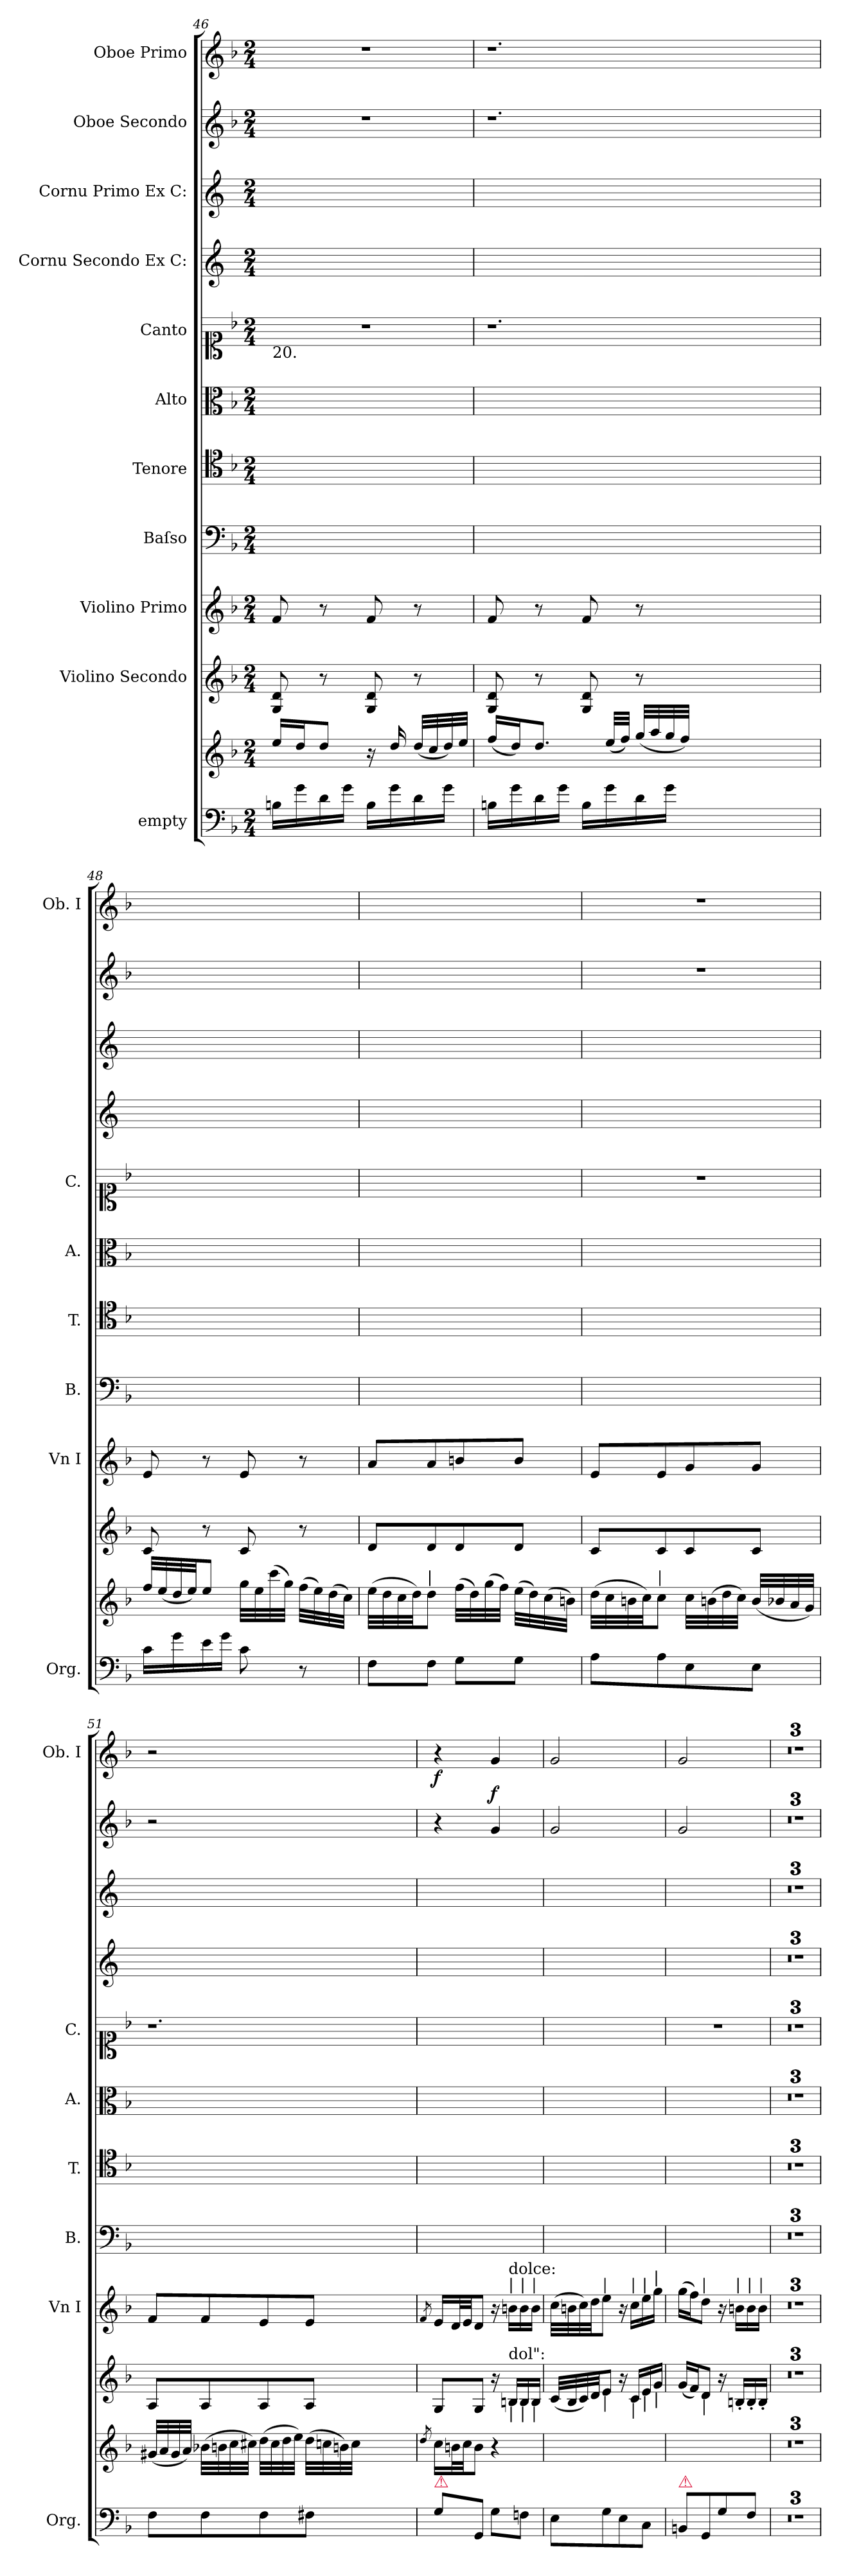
**kern	**kern	**kern	**kern	**kern	**kern	**kern	**kern	**kern	**kern	**kern	**dynam	**kern	**dynam
*part11	*part11	*part10	*part9	*part8	*part7	*part6	*part5	*part4	*part3	*part2	*part2	*part1	*part1
*staff12	*staff11	*staff10	*staff9	*staff8	*staff7	*staff6	*staff5	*staff4	*staff3	*staff2	*staff2	*staff1	*staff1
*I"empty	*	*I"Violino Secondo	*I"Violino Primo	*I"Baſso	*I"Tenore	*I"Alto	*I"Canto	*I"Cornu Secondo Ex C:	*I"Cornu Primo Ex C:	*I"Oboe Secondo	*	*I"Oboe Primo	*
*I'Org.	*	*	*I'Vn I	*I'B.	*I'T.	*I'A.	*I'C.	*	*	*	*	*I'Ob. I	*
*clefF4	*clefG2	*clefG2	*clefG2	*clefF4	*clefC4	*clefC3	*clefC1	*clefG2	*clefG2	*clefG2	*	*clefG2	*
*	*	*	*	*	*	*	*	*ITrd4c7	*ITrd4c7	*	*	*	*
*k[b-]	*k[b-]	*k[b-]	*k[b-]	*k[b-]	*k[b-]	*k[b-]	*k[b-]	*k[b-]	*k[b-]	*k[b-]	*	*k[b-]	*
*F:	*F:	*F:	*F:	*F:	*F:	*F:	*F:	*F:	*F:	*F:	*	*F:	*
*M2/4	*M2/4	*M2/4	*M2/4	*M2/4	*M2/4	*M2/4	*M2/4	*M2/4	*M2/4	*M2/4	*	*M2/4	*
=46	=46	=46	=46	=46	=46	=46	=46	=46	=46	=46	=46	=46	=46
!	!	!	!	!	!	!	!LO:TX:b:t=20.	!	!	!	!	!	!
16Bn\LL	16ee/LL	8G/ 8d/	8f/	2ryy	2ryy	2ryy	2r	2ryy	2ryy	2r	.	2r	.
16g\	16dd/J	.	.	.	.	.	.	.	.	.	.	.	.
16d\	8dd/J	8r	8r	.	.	.	.	.	.	.	.	.	.
16g\JJ	.	.	.	.	.	.	.	.	.	.	.	.	.
16B\LL	16r	8G/ 8d/	8f/	.	.	.	.	.	.	.	.	.	.
16g\	16dd/	.	.	.	.	.	.	.	.	.	.	.	.
16d\	(<32dd/LLL	8r	8r	.	.	.	.	.	.	.	.	.	.
.	32cc/	.	.	.	.	.	.	.	.	.	.	.	.
16g\JJ	32dd/)	.	.	.	.	.	.	.	.	.	.	.	.
.	32ee/JJJ	.	.	.	.	.	.	.	.	.	.	.	.
=47	=47	=47	=47	=47	=47	=47	=47	=47	=47	=47	=47	=47	=47
16Bn\LL	(16ff/LL	8G/ 8d/	8f/	2ryy	2ryy	2ryy	1.r	2ryy	2ryy	1.r	.	1.r	.
16g\	16dd/J)	.	.	.	.	.	.	.	.	.	.	.	.
16d\	8.dd/J	8r	8r	.	.	.	.	.	.	.	.	.	.
16g\JJ	.	.	.	.	.	.	.	.	.	.	.	.	.
16B\LL	.	8G/ 8d/	8f/	.	.	.	.	.	.	.	.	.	.
16g\	(32ee/LLL	.	.	.	.	.	.	.	.	.	.	.	.
.	32ff/JJJ)	.	.	.	.	.	.	.	.	.	.	.	.
16d\	(32gg/LLL	8r	8r	.	.	.	.	.	.	.	.	.	.
.	32aa/	.	.	.	.	.	.	.	.	.	.	.	.
16g\JJ	32gg/	.	.	.	.	.	.	.	.	.	.	.	.
.	32ff/JJJ)	.	.	.	.	.	.	.	.	.	.	.	.
1ryy	1ryy	1ryy	1ryy	1ryy	1ryy	1ryy	.	1ryy	1ryy	.	.	.	.
=48	=48	=48	=48	=48	=48	=48	=48	=48	=48	=48	=48	=48	=48
16c\LL	32ff/LLL	8c/	8e/	2ryy	2ryy	2ryy	2ryy	2ryy	2ryy	2ryy	.	2ryy	.
.	(32ee/	.	.	.	.	.	.	.	.	.	.	.	.
16g\	32dd/	.	.	.	.	.	.	.	.	.	.	.	.
.	32ee/JJ)	.	.	.	.	.	.	.	.	.	.	.	.
16e\	8ee/J	8r	8r	.	.	.	.	.	.	.	.	.	.
16g\JJ	.	.	.	.	.	.	.	.	.	.	.	.	.
8c\	32gg\LLL	8c/	8e/	.	.	.	.	.	.	.	.	.	.
.	32ee\	.	.	.	.	.	.	.	.	.	.	.	.
.	(32ccc\	.	.	.	.	.	.	.	.	.	.	.	.
.	32gg\JJJ)	.	.	.	.	.	.	.	.	.	.	.	.
8r	(32ff\LLL	8r	8r	.	.	.	.	.	.	.	.	.	.
.	32ee\)	.	.	.	.	.	.	.	.	.	.	.	.
.	(32dd\	.	.	.	.	.	.	.	.	.	.	.	.
.	32cc\JJJ)	.	.	.	.	.	.	.	.	.	.	.	.
=49	=49	=49	=49	=49	=49	=49	=49	=49	=49	=49	=49	=49	=49
8F\L	(32ee\LLL	8d/L	8a/L	2ryy	2ryy	2ryy	2ryy	2ryy	2ryy	2ryy	.	2ryy	.
.	32dd\	.	.	.	.	.	.	.	.	.	.	.	.
.	32cc\	.	.	.	.	.	.	.	.	.	.	.	.
.	32dd\JJ)	.	.	.	.	.	.	.	.	.	.	.	.
!	!LO:TX:a:t=|	!	!	!	!	!	!	!	!	!	!	!	!
8F\J	8dd\J	8d/	8a/	.	.	.	.	.	.	.	.	.	.
8G\L	(32ff\LLL	8d/	8bn/	.	.	.	.	.	.	.	.	.	.
.	32dd\)	.	.	.	.	.	.	.	.	.	.	.	.
.	(32gg\	.	.	.	.	.	.	.	.	.	.	.	.
.	32ff\JJJ)	.	.	.	.	.	.	.	.	.	.	.	.
8G\J	(32ee\LLL	8d/J	8b/J	.	.	.	.	.	.	.	.	.	.
.	32dd\)	.	.	.	.	.	.	.	.	.	.	.	.
.	(32cc\	.	.	.	.	.	.	.	.	.	.	.	.
.	32bn\JJJ)	.	.	.	.	.	.	.	.	.	.	.	.
=50	=50	=50	=50	=50	=50	=50	=50	=50	=50	=50	=50	=50	=50
8A\L	(32dd\LLL	8c/L	8e/L	2ryy	2ryy	2ryy	2r	2ryy	2ryy	2r	.	2r	.
.	32cc\	.	.	.	.	.	.	.	.	.	.	.	.
.	32bn\	.	.	.	.	.	.	.	.	.	.	.	.
.	32cc\JJ)	.	.	.	.	.	.	.	.	.	.	.	.
!	!LO:TX:a:t=|	!	!	!	!	!	!	!	!	!	!	!	!
8A\	8cc\J	8c/	8e/	.	.	.	.	.	.	.	.	.	.
8E\	32cc\LLL	8c/	8g/	.	.	.	.	.	.	.	.	.	.
.	(32bn\	.	.	.	.	.	.	.	.	.	.	.	.
.	32dd\	.	.	.	.	.	.	.	.	.	.	.	.
.	32cc\JJJ)	.	.	.	.	.	.	.	.	.	.	.	.
8E\J	(32b/LLL	8c/J	8g/J	.	.	.	.	.	.	.	.	.	.
.	32b-X/	.	.	.	.	.	.	.	.	.	.	.	.
.	32a/	.	.	.	.	.	.	.	.	.	.	.	.
.	32g/JJJ)	.	.	.	.	.	.	.	.	.	.	.	.
=51	=51	=51	=51	=51	=51	=51	=51	=51	=51	=51	=51	=51	=51
8F\L	(32g#X/LLL	8A/L	8f/L	2ryy	2ryy	2ryy	1.r	2ryy	2ryy	2r	.	2r	.
.	32a/	.	.	.	.	.	.	.	.	.	.	.	.
.	32g#/	.	.	.	.	.	.	.	.	.	.	.	.
.	32a/JJJ)	.	.	.	.	.	.	.	.	.	.	.	.
8F\	(32b-X\LLL	8A/	8f/	.	.	.	.	.	.	.	.	.	.
.	32bn\	.	.	.	.	.	.	.	.	.	.	.	.
.	32cc\	.	.	.	.	.	.	.	.	.	.	.	.
.	32cc#X\JJJ)	.	.	.	.	.	.	.	.	.	.	.	.
8F\	(32dd\LLL	8A/	8e/	.	.	.	.	.	.	.	.	.	.
.	32cc#\	.	.	.	.	.	.	.	.	.	.	.	.
.	32dd\	.	.	.	.	.	.	.	.	.	.	.	.
.	32ee\JJJ)	.	.	.	.	.	.	.	.	.	.	.	.
8F#X\J	(32dd\LLL	8A/J	8e/J	.	.	.	.	.	.	.	.	.	.
.	32ccn\	.	.	.	.	.	.	.	.	.	.	.	.
.	32bn\)	.	.	.	.	.	.	.	.	.	.	.	.
.	32cc\JJJ	.	.	.	.	.	.	.	.	.	.	.	.
1ryy	1ryy	1ryy	1ryy	1ryy	1ryy	1ryy	.	1ryy	1ryy	1ryy	.	1ryy	.
=52	=52	=52	=52	=52	=52	=52	=52	=52	=52	=52	=52	=52	=52
.	8qdd/	.	8qf/	.	.	.	.	.	.	.	.	.	.
!LO:TX:a:color=crimson:t=⚠	!	!	!	!	!	!	!	!	!	!	!	!	!
8G\L	16cc\LL	8G/L	16e/LL	2ryy	2ryy	2ryy	2ryy	2ryy	2ryy	4r	.	4r	f
.	32bn\L	.	32d/L	.	.	.	.	.	.	.	.	.	.
.	32cc\JJ	.	32e/JJ	.	.	.	.	.	.	.	.	.	.
8GG/J	8b\J	8G/J	8d/J	.	.	.	.	.	.	.	.	.	.
!	!	!	!	!	!	!	!	!	!	!	!LO:DY:a	!	!
8G\L	4r	16r	16r	.	.	.	.	.	.	4g/	f	4g/	.
!	!	!	!LO:TX:a:t=|	!	!	!	!	!	!	!	!	!	!
!	!	!	!LO:TX:a:t=dolce&colon;	!	!	!	!	!	!	!	!	!	!
!	!	!LO:TX:b:t=|	!	!	!	!	!	!	!	!	!	!	!
!	!	!LO:TX:a:t=dol"&colon;	!	!	!	!	!	!	!	!	!	!	!
.	.	16Bn/LL	16bn\LL	.	.	.	.	.	.	.	.	.	.
!	!	!	!LO:TX:a:t=|	!	!	!	!	!	!	!	!	!	!
!	!	!LO:TX:b:t=|	!	!	!	!	!	!	!	!	!	!	!
8Fn\J	.	16B/	16b\	.	.	.	.	.	.	.	.	.	.
!	!	!	!LO:TX:a:t=|	!	!	!	!	!	!	!	!	!	!
!	!	!LO:TX:b:t=|	!	!	!	!	!	!	!	!	!	!	!
.	.	16B/JJ	16b\JJ	.	.	.	.	.	.	.	.	.	.
=53	=53	=53	=53	=53	=53	=53	=53	=53	=53	=53	=53	=53	=53
8E\L	2ryy	(32c/LLL	(32cc\LLL	2ryy	2ryy	2ryy	2ryy	2ryy	2ryy	2g/	.	2g/	.
.	.	32B-/	32bn\	.	.	.	.	.	.	.	.	.	.
.	.	32c/)	32cc\)	.	.	.	.	.	.	.	.	.	.
.	.	32d/JJ	32dd\JJ	.	.	.	.	.	.	.	.	.	.
!	!	!	!LO:TX:a:t=|	!	!	!	!	!	!	!	!	!	!
!	!	!LO:TX:b:t=|	!	!	!	!	!	!	!	!	!	!	!
8G\	.	8e/J	8ee\J	.	.	.	.	.	.	.	.	.	.
8E\	.	16r	16r	.	.	.	.	.	.	.	.	.	.
!	!	!	!LO:TX:a:t=|	!	!	!	!	!	!	!	!	!	!
!	!	!LO:TX:b:t=|	!	!	!	!	!	!	!	!	!	!	!
.	.	16c/LL	16cc\LL	.	.	.	.	.	.	.	.	.	.
!	!	!	!LO:TX:a:t=|	!	!	!	!	!	!	!	!	!	!
!	!	!LO:TX:b:t=|	!	!	!	!	!	!	!	!	!	!	!
8C\J	.	16e/	16ee\	.	.	.	.	.	.	.	.	.	.
!	!	!	!LO:TX:a:t=|	!	!	!	!	!	!	!	!	!	!
!	!	!LO:TX:b:t=|	!	!	!	!	!	!	!	!	!	!	!
.	.	16g/JJ	16gg\JJ	.	.	.	.	.	.	.	.	.	.
=54	=54	=54	=54	=54	=54	=54	=54	=54	=54	=54	=54	=54	=54
!LO:TX:a:color=crimson:t=⚠	!	!	!	!	!	!	!	!	!	!	!	!	!
8BBn/L	2ryy	(16g/LL	(16gg\LL	2ryy	2ryy	2ryy	2r	2ryy	2ryy	2g/	.	2g/	.
.	.	16f/J)	16ff\J)	.	.	.	.	.	.	.	.	.	.
!	!	!	!LO:TX:a:t=|	!	!	!	!	!	!	!	!	!	!
!	!	!LO:TX:b:t=|	!	!	!	!	!	!	!	!	!	!	!
8GG/	.	8d/J	8dd\J	.	.	.	.	.	.	.	.	.	.
8G\	.	16r	16r	.	.	.	.	.	.	.	.	.	.
!	!	!	!LO:TX:a:t=|	!	!	!	!	!	!	!	!	!	!
.	.	16Bn'/LL	16bn\LL	.	.	.	.	.	.	.	.	.	.
!	!	!	!LO:TX:a:t=|	!	!	!	!	!	!	!	!	!	!
8F\J	.	16B'/	16b\	.	.	.	.	.	.	.	.	.	.
!	!	!	!LO:TX:a:t=|	!	!	!	!	!	!	!	!	!	!
.	.	16B'/JJ	16b\JJ	.	.	.	.	.	.	.	.	.	.
=	=	=	=	=	=	=	=	=	=	=	=	=	=
2ryy	2ryy	2ryy	2ryy	2ryy	2ryy	2ryy	2r	2ryy	2ryy	2ryy	.	2ryy	.
=	=	=	=	=	=	=	=	=	=	=	=	=	=
2ryy	2ryy	2ryy	2ryy	2ryy	2ryy	2ryy	2r	2ryy	2ryy	2ryy	.	2ryy	.
=	=	=	=	=	=	=	=	=	=	=	=	=	=
2ryy	2ryy	2ryy	2ryy	2ryy	2ryy	2ryy	2r	2ryy	2ryy	2ryy	.	2ryy	.
=	=	=	=	=	=	=	=	=	=	=	=	=	=
*-	*-	*-	*-	*-	*-	*-	*-	*-	*-	*-	*-	*-	*-
